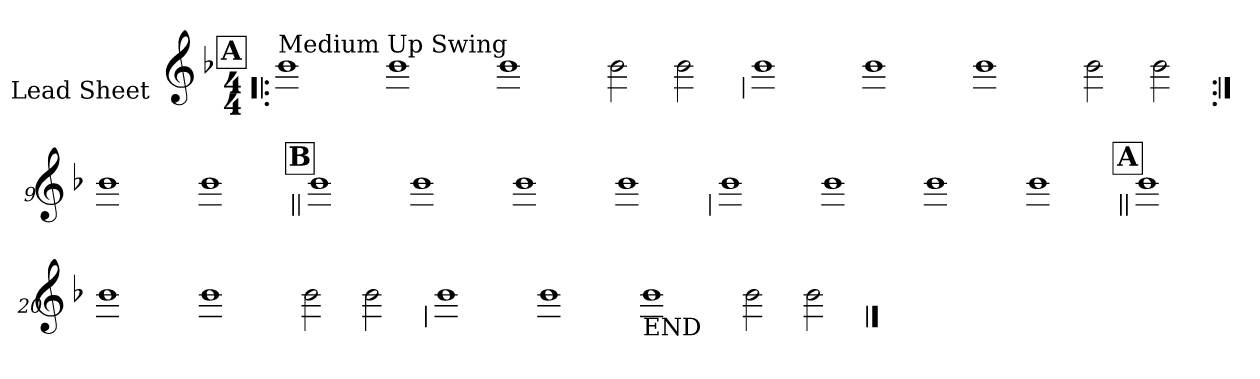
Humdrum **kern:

**kern
*part1
*staff1
*I"Lead Sheet
*stria0
*clefG2
*k[b-]
*F:
*M4/4
!!LO:REH:place=s1:a:t=A
=1!|:
!LO:TX:a:t=Medium Up Swing
1b-
=2-
1b-
=3-
1b-
=4-
2b-
2b-
!!LO:LB:g=z
=5
1b-
=6-
1b-
=7-
1b-
=8-
2b-
2b-
!!LO:LB:g=z
=9:|!
1b-
=10-
1b-
!!LO:LB:g=z
!!LO:REH:place=s1:a:t=B
=11||
1b-
=12-
1b-
=13-
1b-
=14-
1b-
!!LO:LB:g=z
=15
1b-
=16-
1b-
=17-
1b-
=18-
1b-
!!LO:LB:g=z
!!LO:REH:place=s1:a:t=A
=19||
1b-
=20-
1b-
=21-
1b-
=22-
2b-
2b-
!!LO:LB:g=z
=23
1b-
=24-
1b-
=25-
!LO:TX:b:t=END
1b-
=26-
2b-
2b-
==
*-
